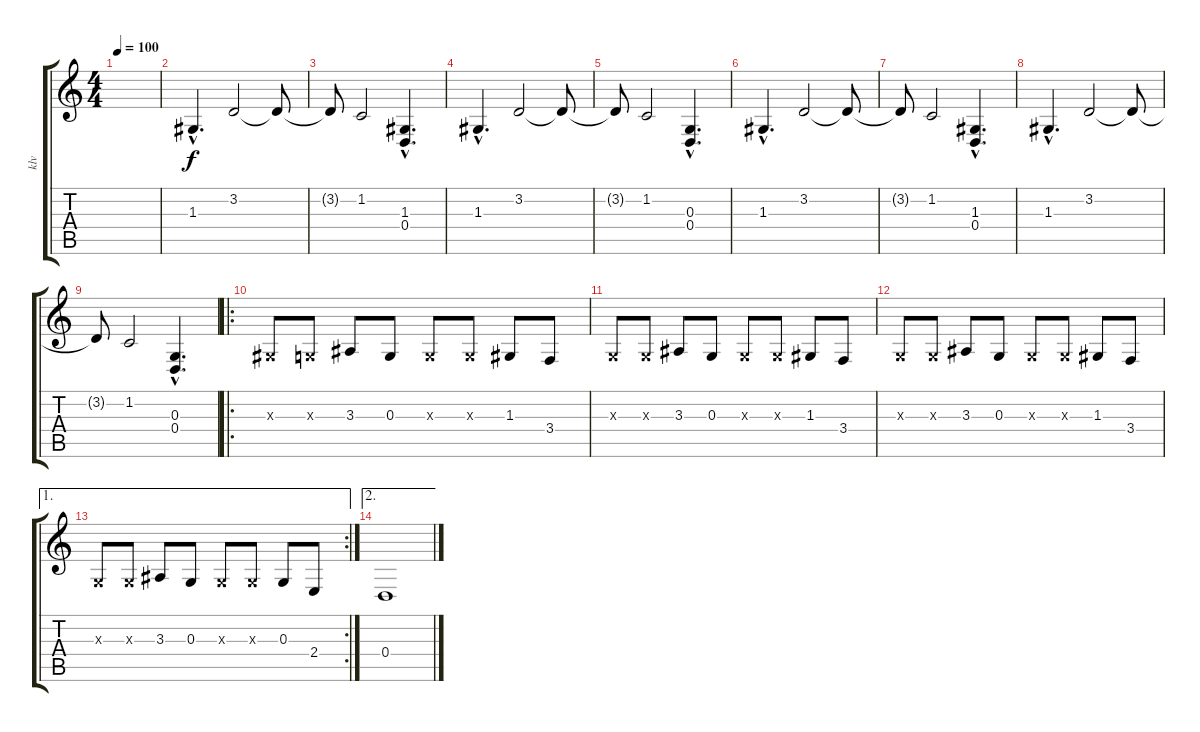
\track ("klv" "klv") {instrument fx6goblins}
\staff {score tabs}
\tuning (E4 B3 G3 D3 A2 E2) {hide}
\ts (4 4)
\tempo 100
\clef g2
\ks c
|
1.3{hac}.4{d} 3.2.2 3.2{t}.8 |
3.2{t}.8 1.2.2 (1.3{hac} 0.4{hac}).4{d} |
1.3{hac}.4{d} 3.2.2 3.2{t}.8 |
3.2{t}.8 1.2.2 (0.3{hac} 0.4{hac}).4{d} |
1.3{hac}.4{d} 3.2.2 3.2{t}.8 |
3.2{t}.8 1.2.2 (1.3{hac} 0.4{hac}).4{d} |
1.3{hac}.4{d} 3.2.2 3.2{t}.8 |
3.2{t}.8 1.2.2 (0.3{hac} 0.4{hac}).4{d} |
\ro
1.3{x}.8{instrument percussiveorgan} 0.3{x}.8 3.3.8 0.3.8 0.3{x}.8 0.3{x}.8 1.3.8 3.4.8 |
0.3{x}.8 0.3{x}.8 3.3.8 0.3.8 0.3{x}.8 0.3{x}.8 1.3.8 3.4.8 |
0.3{x}.8 0.3{x}.8 3.3.8 0.3.8 0.3{x}.8 0.3{x}.8 1.3.8 3.4.8 |
\ae 1
\rc 2
0.3{x}.8 0.3{x}.8 3.3.8 0.3.8 0.3{x}.8 0.3{x}.8 0.3.8 2.4.8 |
\ae 2
0.4.1
